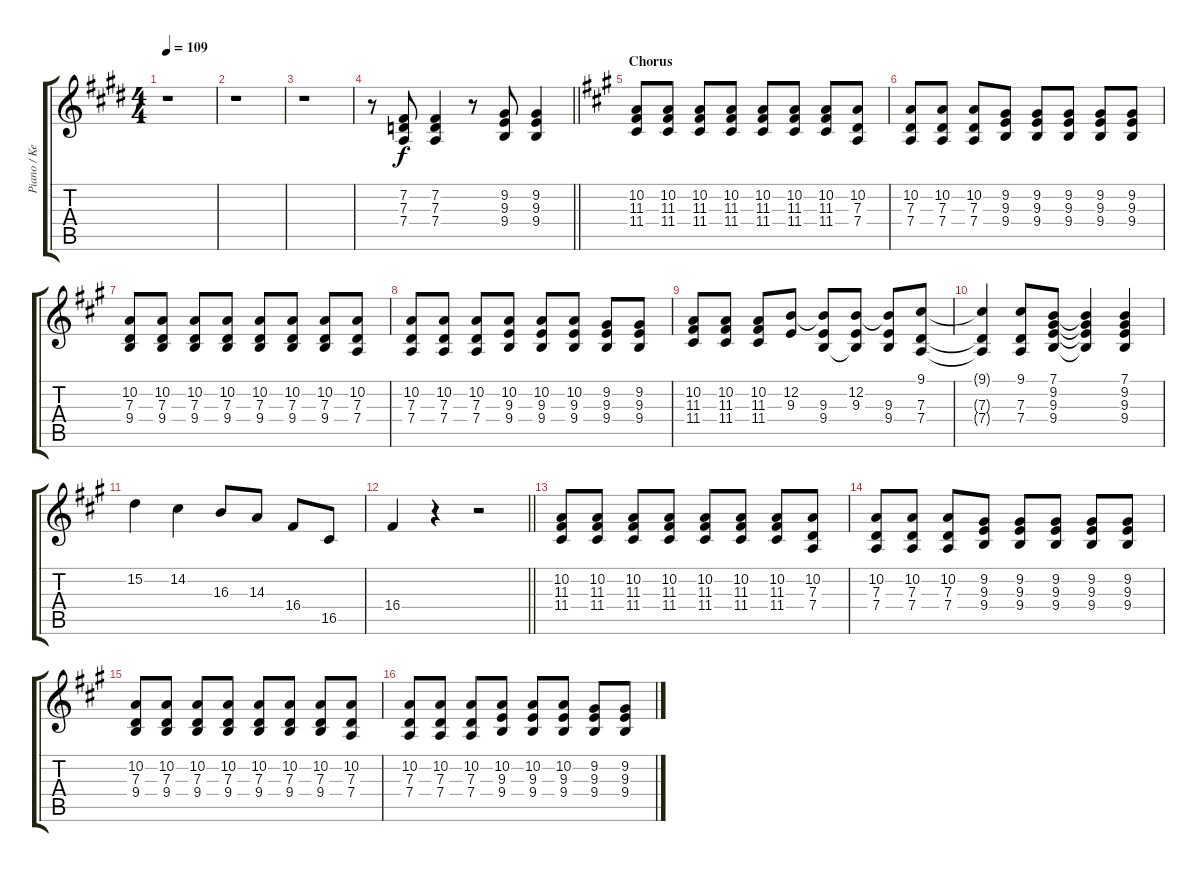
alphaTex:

\track ("Piano / Keyboard" "Piano / Ke") {instrument brightacousticpiano}
\staff {score tabs}
\tuning (E4 B3 G3 D3 A2 E2) {hide}
\ts (4 4)
\tempo 109
\clef g2
\ks c#minor
r.1{dy f} |
r.1 |
r.1 |
\barLineRight lightlight
r.8 (7.2 7.3 7.4).8 (7.2 7.3 7.4).4 r.8 (9.2 9.3 9.4).8 (9.2 9.3 9.4).4 |
\section ("" "Chorus")
\ks f#minor
(10.2 11.3 11.4).8 (10.2 11.3 11.4).8 (10.2 11.3 11.4).8 (10.2 11.3 11.4).8 (10.2 11.3 11.4).8 (10.2 11.3 11.4).8 (10.2 11.3 11.4).8 (10.2 7.3 7.4).8 |
(10.2 7.3 7.4).8 (10.2 7.3 7.4).8 (10.2 7.3 7.4).8 (9.2 9.3 9.4).8 (9.2 9.3 9.4).8 (9.2 9.3 9.4).8 (9.2 9.3 9.4).8 (9.2 9.3 9.4).8 |
(10.2 7.3 9.4).8 (10.2 7.3 9.4).8 (10.2 7.3 9.4).8 (10.2 7.3 9.4).8 (10.2 7.3 9.4).8 (10.2 7.3 9.4).8 (10.2 7.3 9.4).8 (10.2 7.3 7.4).8 |
(10.2 7.3 7.4).8 (10.2 7.3 7.4).8 (10.2 7.3 7.4).8 (10.2 9.3 9.4).8 (10.2 9.3 9.4).8 (10.2 9.3 9.4).8 (9.2 9.3 9.4).8 (9.2 9.3 9.4).8 |
(10.2 11.3 11.4).8 (10.2 11.3 11.4).8 (10.2 11.3 11.4).8 (12.2 9.3).8 (12.2{t} 9.3 9.4).8 (12.2 9.3 9.4{t}).8 (12.2{t} 9.3 9.4).8 (9.1 7.3 7.4).8 |
(9.1{t} 7.3{t} 7.4{t}).4 (9.1 7.3 7.4).8 (7.1 9.2 9.3 9.4).8 (7.1{t} 9.2{t} 9.3{t} 9.4{t}).4 (7.1 9.2 9.3 9.4).4 |
15.2.4 14.2.4 16.3.8 14.3.8 16.4.8 16.5.8 |
\barLineRight lightlight
16.4.4 r.4 r.2 |
(10.2 11.3 11.4).8 (10.2 11.3 11.4).8 (10.2 11.3 11.4).8 (10.2 11.3 11.4).8 (10.2 11.3 11.4).8 (10.2 11.3 11.4).8 (10.2 11.3 11.4).8 (10.2 7.3 7.4).8 |
(10.2 7.3 7.4).8 (10.2 7.3 7.4).8 (10.2 7.3 7.4).8 (9.2 9.3 9.4).8 (9.2 9.3 9.4).8 (9.2 9.3 9.4).8 (9.2 9.3 9.4).8 (9.2 9.3 9.4).8 |
(10.2 7.3 9.4).8 (10.2 7.3 9.4).8 (10.2 7.3 9.4).8 (10.2 7.3 9.4).8 (10.2 7.3 9.4).8 (10.2 7.3 9.4).8 (10.2 7.3 9.4).8 (10.2 7.3 7.4).8 |
(10.2 7.3 7.4).8 (10.2 7.3 7.4).8 (10.2 7.3 7.4).8 (10.2 9.3 9.4).8 (10.2 9.3 9.4).8 (10.2 9.3 9.4).8 (9.2 9.3 9.4).8 (9.2 9.3 9.4).8
